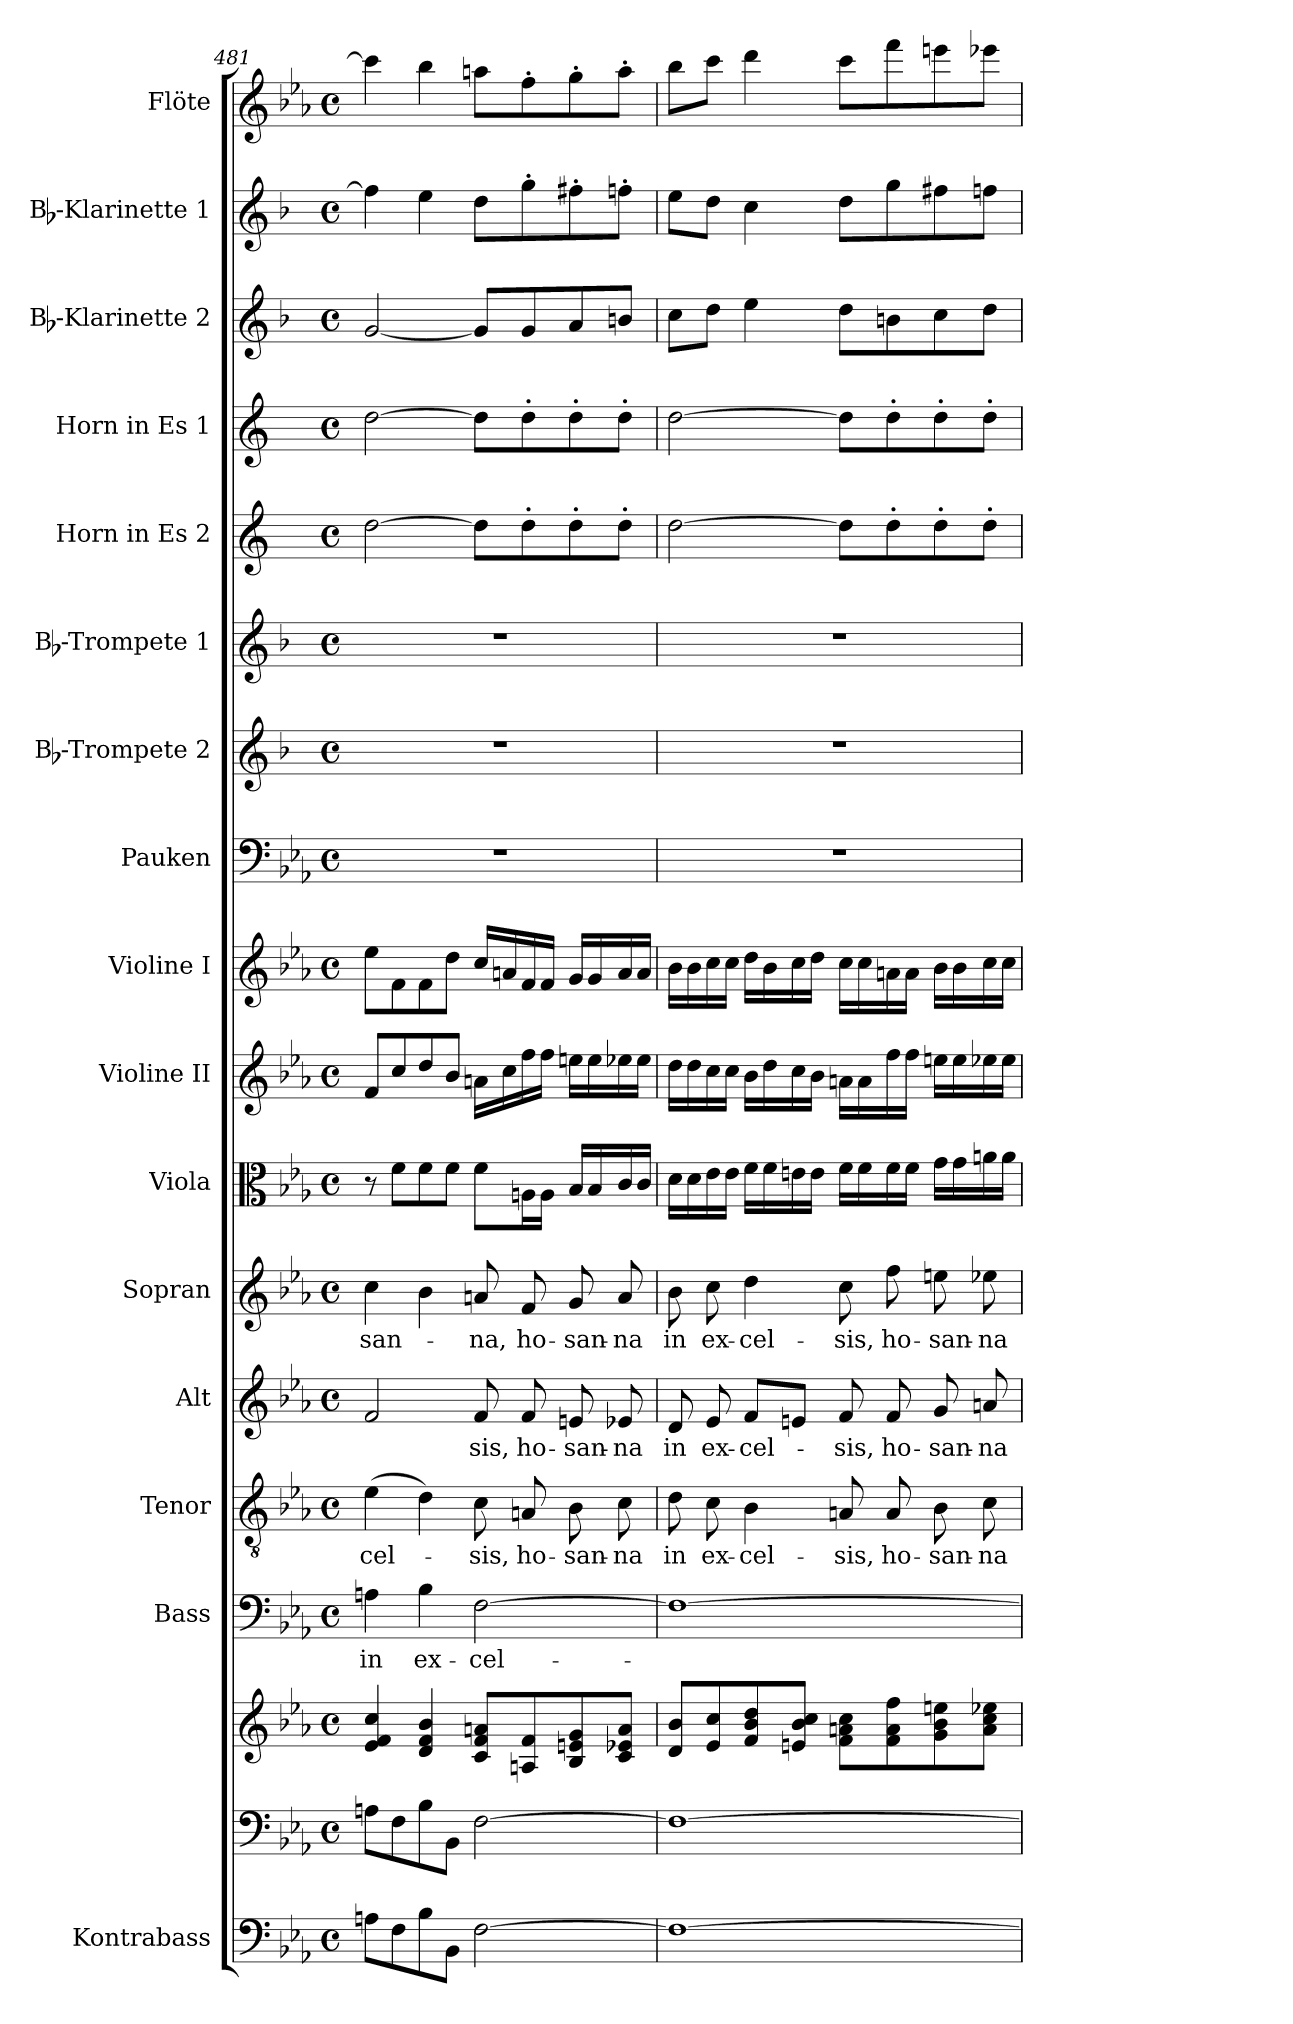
**kern	**kern	**kern	**kern	**text	**kern	**text	**kern	**text	**kern	**text	**kern	**kern	**kern	**kern	**kern	**kern	**kern	**kern	**kern	**kern	**kern
*part17	*part16	*part16	*part15	*part15	*part14	*part14	*part13	*part13	*part12	*part12	*part11	*part10	*part9	*part8	*part7	*part6	*part5	*part4	*part3	*part2	*part1
*staff18	*staff17	*staff16	*staff15	*staff15	*staff14	*staff14	*staff13	*staff13	*staff12	*staff12	*staff11	*staff10	*staff9	*staff8	*staff7	*staff6	*staff5	*staff4	*staff3	*staff2	*staff1
*I"Kontrabass	*	*	*I"Bass	*	*I"Tenor	*	*I"Alt	*	*I"Sopran	*	*I"Viola	*I"Violine II	*I"Violine I	*I"Pauken	*I"Bb-Trompete 2	*I"Bb-Trompete 1	*I"Horn in Es 2	*I"Horn in Es 1	*I"Bb-Klarinette 2	*I"Bb-Klarinette 1	*I"Flöte
*I'Kb.	*	*	*I'B.	*	*I'T.	*	*I'A.	*	*I'S.	*	*I'Vla.	*I'Vl. II	*I'Vl. I	*I'Pk.	*I'Bb Trp. 2	*I'Bb Trp. 1	*	*	*I'Bb Kl. 2	*I'Bb Kl. 1	*I'Fl.
*clefF4	*clefF4	*clefG2	*clefF4	*	*clefGv2	*	*clefG2	*	*clefG2	*	*clefC3	*clefG2	*clefG2	*clefF4	*clefG2	*clefG2	*clefG2	*clefG2	*clefG2	*clefG2	*clefG2
*ITrd7c12	*	*	*	*	*	*	*	*	*	*	*	*	*	*	*ITrd1c2	*ITrd1c2	*ITrd5c9	*ITrd5c9	*ITrd1c2	*ITrd1c2	*
*k[b-e-a-]	*k[b-e-a-]	*k[b-e-a-]	*k[b-e-a-]	*	*k[b-e-a-]	*	*k[b-e-a-]	*	*k[b-e-a-]	*	*k[b-e-a-]	*k[b-e-a-]	*k[b-e-a-]	*k[b-e-a-]	*k[b-e-a-]	*k[b-e-a-]	*k[b-e-a-]	*k[b-e-a-]	*k[b-e-a-]	*k[b-e-a-]	*k[b-e-a-]
*E-:	*E-:	*E-:	*E-:	*	*E-:	*	*E-:	*	*E-:	*	*E-:	*E-:	*E-:	*E-:	*E-:	*E-:	*E-:	*E-:	*E-:	*E-:	*E-:
*M4/4	*M4/4	*M4/4	*M4/4	*	*M4/4	*	*M4/4	*	*M4/4	*	*M4/4	*M4/4	*M4/4	*M4/4	*M4/4	*M4/4	*M4/4	*M4/4	*M4/4	*M4/4	*M4/4
*met(c)	*met(c)	*met(c)	*met(c)	*	*met(c)	*	*met(c)	*	*met(c)	*	*met(c)	*met(c)	*met(c)	*met(c)	*met(c)	*met(c)	*met(c)	*met(c)	*met(c)	*met(c)	*met(c)
=481	=481	=481	=481	=481	=481	=481	=481	=481	=481	=481	=481	=481	=481	=481	=481	=481	=481	=481	=481	=481	=481
!	!	!	!	!LO:LY:b	!	!LO:LY:b	!	!	!	!LO:LY:b	!	!	!	!	!	!	!	!	!	!	!
8AAn\L	8An\L	4e-/ 4f/ 4cc/	4An\	in	(>4e-\	-cel-	2f/	.	4cc\	-san-	8r	8f/L	8ee-\L	1r	1r	1r	[2f\	[2f\	[2f/	4ee-\]	4ccc\]
8FF\	8F\	.	.	.	.	.	.	.	.	.	8f\L	8cc/	8f\	.	.	.	.	.	.	.	.
!	!	!	!	!LO:LY:b	!	!	!	!	!	!	!	!	!	!	!	!	!	!	!	!	!
8BB-\	8B-\	4d/ 4f/ 4b-/	4B-\	ex-	4d\)	.	.	.	4b-\	.	8f\	8dd/	8f\	.	.	.	.	.	.	4dd\	4bb-\
8BBB-\J	8BB-\J	.	.	.	.	.	.	.	.	.	8f\J	8b-/J	8dd\J	.	.	.	.	.	.	.	.
!	!	!	!	!LO:LY:b	!	!LO:LY:b	!	!LO:LY:b	!	!LO:LY:b	!	!	!	!	!	!	!	!	!	!	!
[2FF\	[2F\	8c/ 8f/ 8an/L	[2F\	-cel-	8c\	-sis,	8f/	-sis,	8an/	-na,	8f\L	16an\LL	16cc/LL	.	.	.	8f\L]	8f\L]	8f/L]	8cc\L	8aan\L
.	.	.	.	.	.	.	.	.	.	.	.	16cc\	16an/	.	.	.	.	.	.	.	.
!	!	!	!	!	!	!LO:LY:b	!	!LO:LY:b	!	!LO:LY:b	!	!	!	!	!	!	!	!	!	!	!
.	.	8An/ 8f/	.	.	8An/	ho-	8f/	ho-	8f/	ho-	16An\L	16ff\	16f/	.	.	.	8f'<\	8f'<\	8f/	8ff'>\	8ff'>\
.	.	.	.	.	.	.	.	.	.	.	16A\JJ	16ff\JJ	16f/JJ	.	.	.	.	.	.	.	.
!	!	!	!	!	!	!LO:LY:b	!	!LO:LY:b	!	!LO:LY:b	!	!	!	!	!	!	!	!	!	!	!
.	.	8B-/ 8en/ 8g/	.	.	8B-\	-san-	8en/	-san-	8g/	-san-	16B-/LL	16een\LL	16g/LL	.	.	.	8f'<\	8f'<\	8g/	8een'>\	8gg'>\
.	.	.	.	.	.	.	.	.	.	.	16B-/	16ee\	16g/	.	.	.	.	.	.	.	.
!	!	!	!	!	!	!LO:LY:b	!	!LO:LY:b	!	!LO:LY:b	!	!	!	!	!	!	!	!	!	!	!
.	.	8c/ 8e-X/ 8a/J	.	.	8c\	-na	8e-X/	-na	8a/	-na	16c/	16ee-X\	16a/	.	.	.	8f'<\J	8f'<\J	8an/J	8ee-X'>\J	8aa'>\J
.	.	.	.	.	.	.	.	.	.	.	16c/JJ	16ee-\JJ	16a/JJ	.	.	.	.	.	.	.	.
=482	=482	=482	=482	=482	=482	=482	=482	=482	=482	=482	=482	=482	=482	=482	=482	=482	=482	=482	=482	=482	=482
!	!	!	!	!	!	!LO:LY:b	!	!LO:LY:b	!	!LO:LY:b	!	!	!	!	!	!	!	!	!	!	!
1FF_	1F_	8d/ 8b-/L	1F_	.	8d\	in	8d/	in	8b-\	in	16d\LL	16dd\LL	16b-\LL	1r	1r	1r	[2f\	[2f\	8b-\L	8dd\L	8bb-\L
.	.	.	.	.	.	.	.	.	.	.	16d\	16dd\	16b-\	.	.	.	.	.	.	.	.
!	!	!	!	!	!	!LO:LY:b	!	!LO:LY:b	!	!LO:LY:b	!	!	!	!	!	!	!	!	!	!	!
.	.	8e-/ 8cc/	.	.	8c\	ex-	8e-/	ex-	8cc\	ex-	16e-\	16cc\	16cc\	.	.	.	.	.	8cc\J	8cc\J	8ccc\J
.	.	.	.	.	.	.	.	.	.	.	16e-\JJ	16cc\JJ	16cc\JJ	.	.	.	.	.	.	.	.
!	!	!	!	!	!	!LO:LY:b	!	!LO:LY:b	!	!LO:LY:b	!	!	!	!	!	!	!	!	!	!	!
.	.	8f/ 8b-/ 8dd/	.	.	4B-\	-cel-	8f/L	-cel-	4dd\	-cel-	16f\LL	16b-\LL	16dd\LL	.	.	.	.	.	4dd\	4b-\	4ddd\
.	.	.	.	.	.	.	.	.	.	.	16f\	16dd\	16b-\	.	.	.	.	.	.	.	.
.	.	8en/ 8b-/ 8cc/J	.	.	.	.	8en/J	.	.	.	16en\	16cc\	16cc\	.	.	.	.	.	.	.	.
.	.	.	.	.	.	.	.	.	.	.	16e\JJ	16b-\JJ	16dd\JJ	.	.	.	.	.	.	.	.
!	!	!	!	!	!	!LO:LY:b	!	!LO:LY:b	!	!LO:LY:b	!	!	!	!	!	!	!	!	!	!	!
.	.	8f\ 8an\ 8cc\L	.	.	8An/	-sis,	8f/	-sis,	8cc\	-sis,	16f\LL	16an\LL	16cc\LL	.	.	.	8f\L]	8f\L]	8cc\L	8cc\L	8ccc\L
.	.	.	.	.	.	.	.	.	.	.	16f\	16a\	16cc\	.	.	.	.	.	.	.	.
!	!	!	!	!	!	!LO:LY:b	!	!LO:LY:b	!	!LO:LY:b	!	!	!	!	!	!	!	!	!	!	!
.	.	8f\ 8a\ 8ff\	.	.	8A/	ho-	8f/	ho-	8ff\	ho-	16f\	16ff\	16an\	.	.	.	8f'<\	8f'<\	8an\	8ff\	8fff\
.	.	.	.	.	.	.	.	.	.	.	16f\JJ	16ff\JJ	16a\JJ	.	.	.	.	.	.	.	.
!	!	!	!	!	!	!LO:LY:b	!	!LO:LY:b	!	!LO:LY:b	!	!	!	!	!	!	!	!	!	!	!
.	.	8g\ 8b-\ 8een\	.	.	8B-\	-san-	8g/	-san-	8een\	-san-	16g\LL	16een\LL	16b-\LL	.	.	.	8f'<\	8f'<\	8b-\	8een\	8eeen\
.	.	.	.	.	.	.	.	.	.	.	16g\	16ee\	16b-\	.	.	.	.	.	.	.	.
!	!	!	!	!	!	!LO:LY:b	!	!LO:LY:b	!	!LO:LY:b	!	!	!	!	!	!	!	!	!	!	!
.	.	8a\ 8cc\ 8ee-X\J	.	.	8c\	-na	8an/	-na	8ee-X\	-na	16an\	16ee-X\	16cc\	.	.	.	8f'<\J	8f'<\J	8cc\J	8ee-X\J	8eee-X\J
.	.	.	.	.	.	.	.	.	.	.	16a\JJ	16ee-\JJ	16cc\JJ	.	.	.	.	.	.	.	.
=	=	=	=	=	=	=	=	=	=	=	=	=	=	=	=	=	=	=	=	=	=
*-	*-	*-	*-	*-	*-	*-	*-	*-	*-	*-	*-	*-	*-	*-	*-	*-	*-	*-	*-	*-	*-
